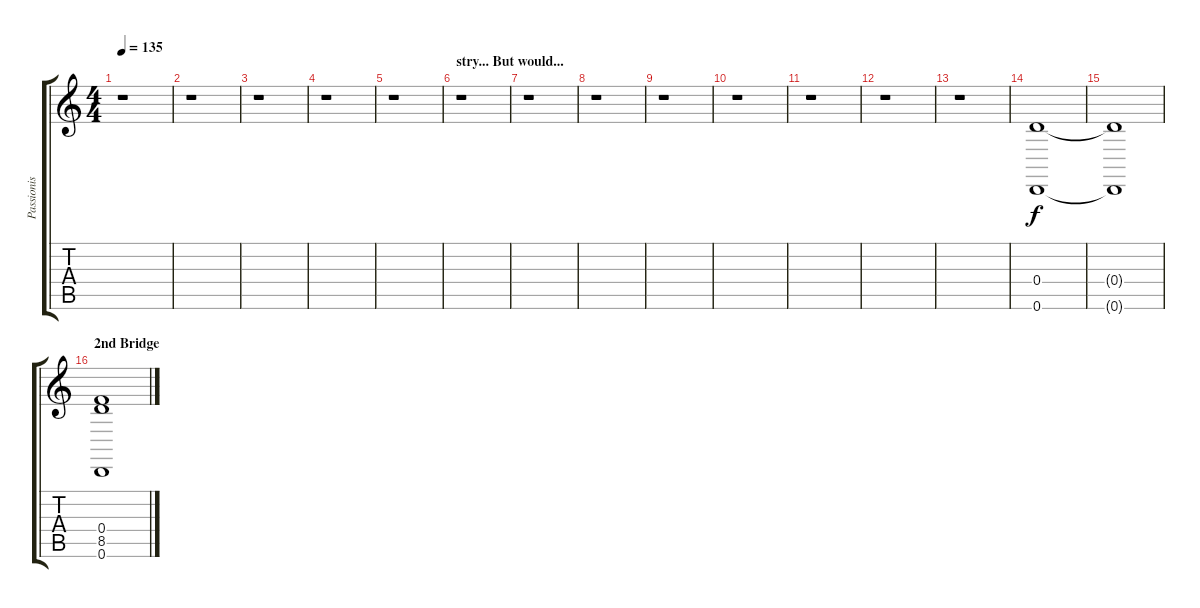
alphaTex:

\track ("Passionis Piano" "Passionis ") {instrument brightacousticpiano}
\staff {score tabs}
\tuning (E5 B4 G4 D4 A3 D2) {hide}
\ts (4 4)
\tempo 135
\clef g2
\ks c
r.1{dy f} |
r.1 |
r.1 |
r.1 |
r.1 |
\section ("" "stry... But would...")
r.1 |
r.1 |
r.1 |
r.1 |
r.1 |
r.1 |
r.1 |
r.1 |
(0.4 0.6).1{volume 7 instrument choiraahs} |
(0.4{t} 0.6{t}).1 |
\section ("" "2nd Bridge")
(0.4 8.5 0.6).1{volume 7 instrument choiraahs}
